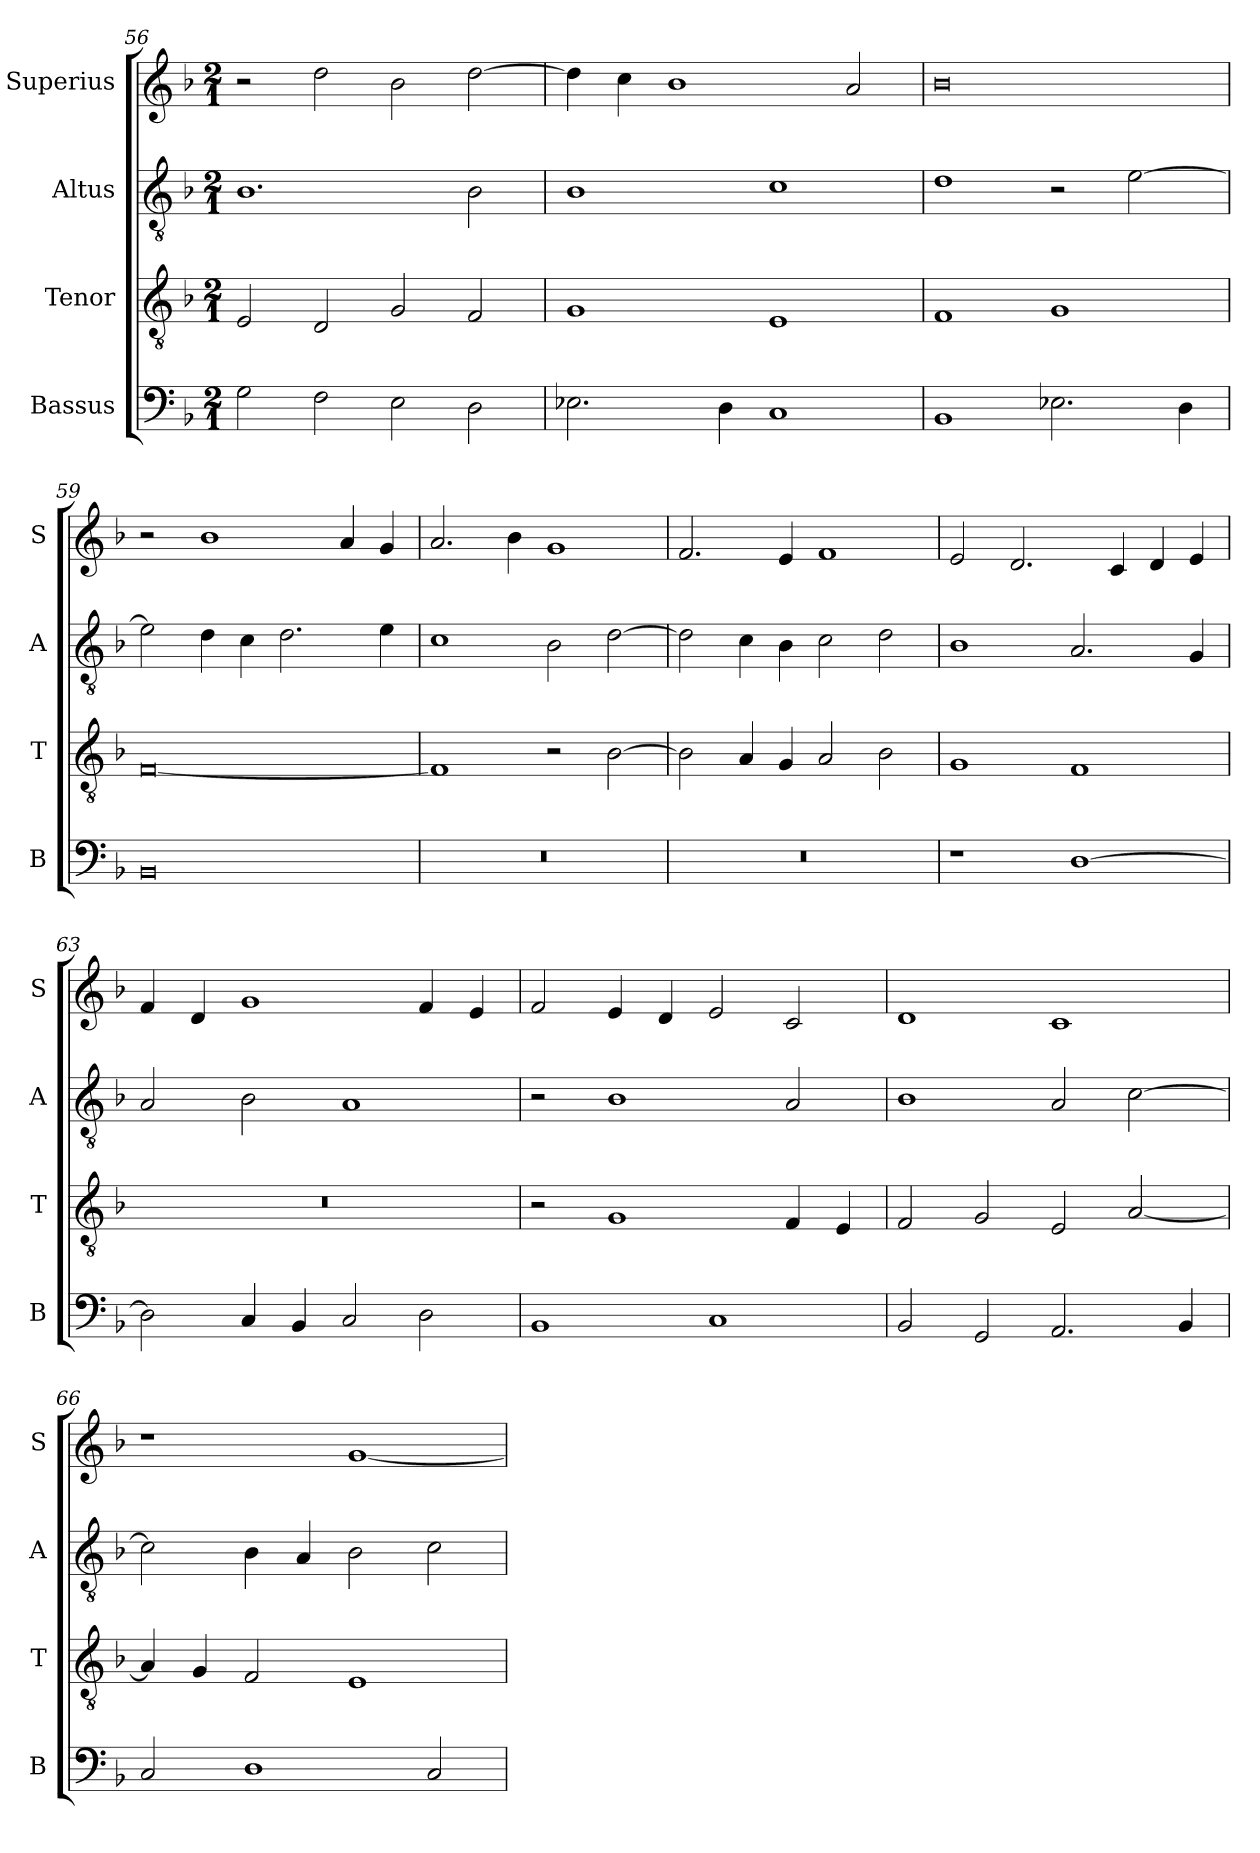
**kern	**kern	**kern	**kern
*part4	*part3	*part2	*part1
*staff4	*staff3	*staff2	*staff1
*I"Bassus	*I"Tenor	*I"Altus	*I"Superius
*I'B	*I'T	*I'A	*I'S
*clefF4	*clefGv2	*clefGv2	*clefG2
*k[b-]	*k[b-]	*k[b-]	*k[b-]
*F:	*F:	*F:	*F:
*M2/1	*M2/1	*M2/1	*M2/1
=56	=56	=56	=56
2G	2E	1.B-	2r
2F	2D	.	2dd
2E	2G	.	2b-
2D	2F	2B-	[2dd
=57	=57	=57	=57
2.E-X	1G	1B-	4dd]
.	.	.	4cc
.	.	.	1b-
4D	.	.	.
1C	1E	1c	.
.	.	.	2a
=58	=58	=58	=58
1BB-	1F	1d	0b-
2.E-X	1G	2r	.
.	.	[2e	.
4D	.	.	.
=59	=59	=59	=59
0BB-	[0F	2e]	2r
.	.	4d	1b-
.	.	4c	.
.	.	2.d	.
.	.	.	4a
.	.	4e	4g
=60	=60	=60	=60
0r	1F]	1c	2.a
.	.	.	4b-
.	2r	2B-	1g
.	[2B-	[2d	.
=61	=61	=61	=61
0r	2B-]	2d]	2.f
.	4A	4c	.
.	4G	4B-	4e
.	2A	2c	1f
.	2B-	2d	.
=62	=62	=62	=62
1r	1G	1B-	2e
.	.	.	2.d
[1D	1F	2.A	.
.	.	.	4c
.	.	.	4d
.	.	4G	4e
=63	=63	=63	=63
2D]	0r	2A	4f
.	.	.	4d
4C	.	2B-	1g
4BB-	.	.	.
2C	.	1A	.
2D	.	.	4f
.	.	.	4e
=64	=64	=64	=64
1BB-	2r	2r	2f
.	1G	1B-	4e
.	.	.	4d
1C	.	.	2e
.	4F	2A	2c
.	4E	.	.
=65	=65	=65	=65
2BB-	2F	1B-	1d
2GG	2G	.	.
2.AA	2E	2A	1c
.	[2A	[2c	.
4BB-	.	.	.
=66	=66	=66	=66
2C	4A]	2c]	1r
.	4G	.	.
1D	2F	4B-	.
.	.	4A	.
.	1E	2B-	[1g
2C	.	2c	.
=	=	=	=
*-	*-	*-	*-
